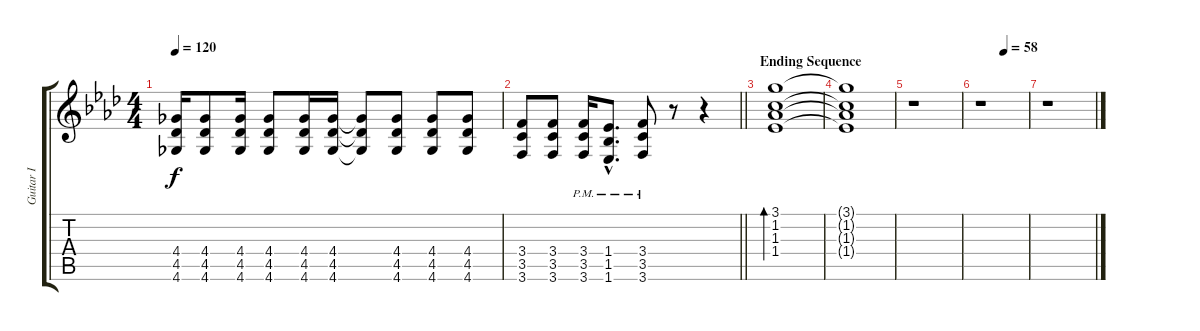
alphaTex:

\track ("Guitar I" "Guitar I") {instrument overdrivenguitar}
\staff {score tabs}
\tuning (E4 B3 G3 D3 A2 D2) {hide}
\ts (4 4)
\tempo 120
\clef g2
\ks fminor
(4.4 4.5 4.6).16{dy f} (4.4 4.5 4.6).8 (4.4 4.5 4.6).16 (4.4 4.5 4.6).8 (4.4 4.5 4.6).16 (4.4 4.5 4.6).16 (4.4{t} 4.5{t} 4.6{t}).8 (4.4 4.5 4.6).8 (4.4 4.5 4.6).8 (4.4 4.5 4.6).8 |
\barLineRight lightlight
(3.4 3.5 3.6).8 (3.4 3.5 3.6).8 (3.4{pm} 3.5{pm} 3.6{pm}).16 (1.4{hac pm} 1.5{hac pm} 1.6{hac pm}).8{d} (3.4{pm} 3.5{pm} 3.6{pm}).8 r.8 r.4 |
\section ("" "Ending Sequence")
(3.1 1.2 1.3 1.4).1{bd 240 instrument electricguitarjazz} |
(3.1{t} 1.2{t} 1.3{t} 1.4{t}).1 |
r.1 |
\tempo (58 0.5)
r.1 |
r.1
